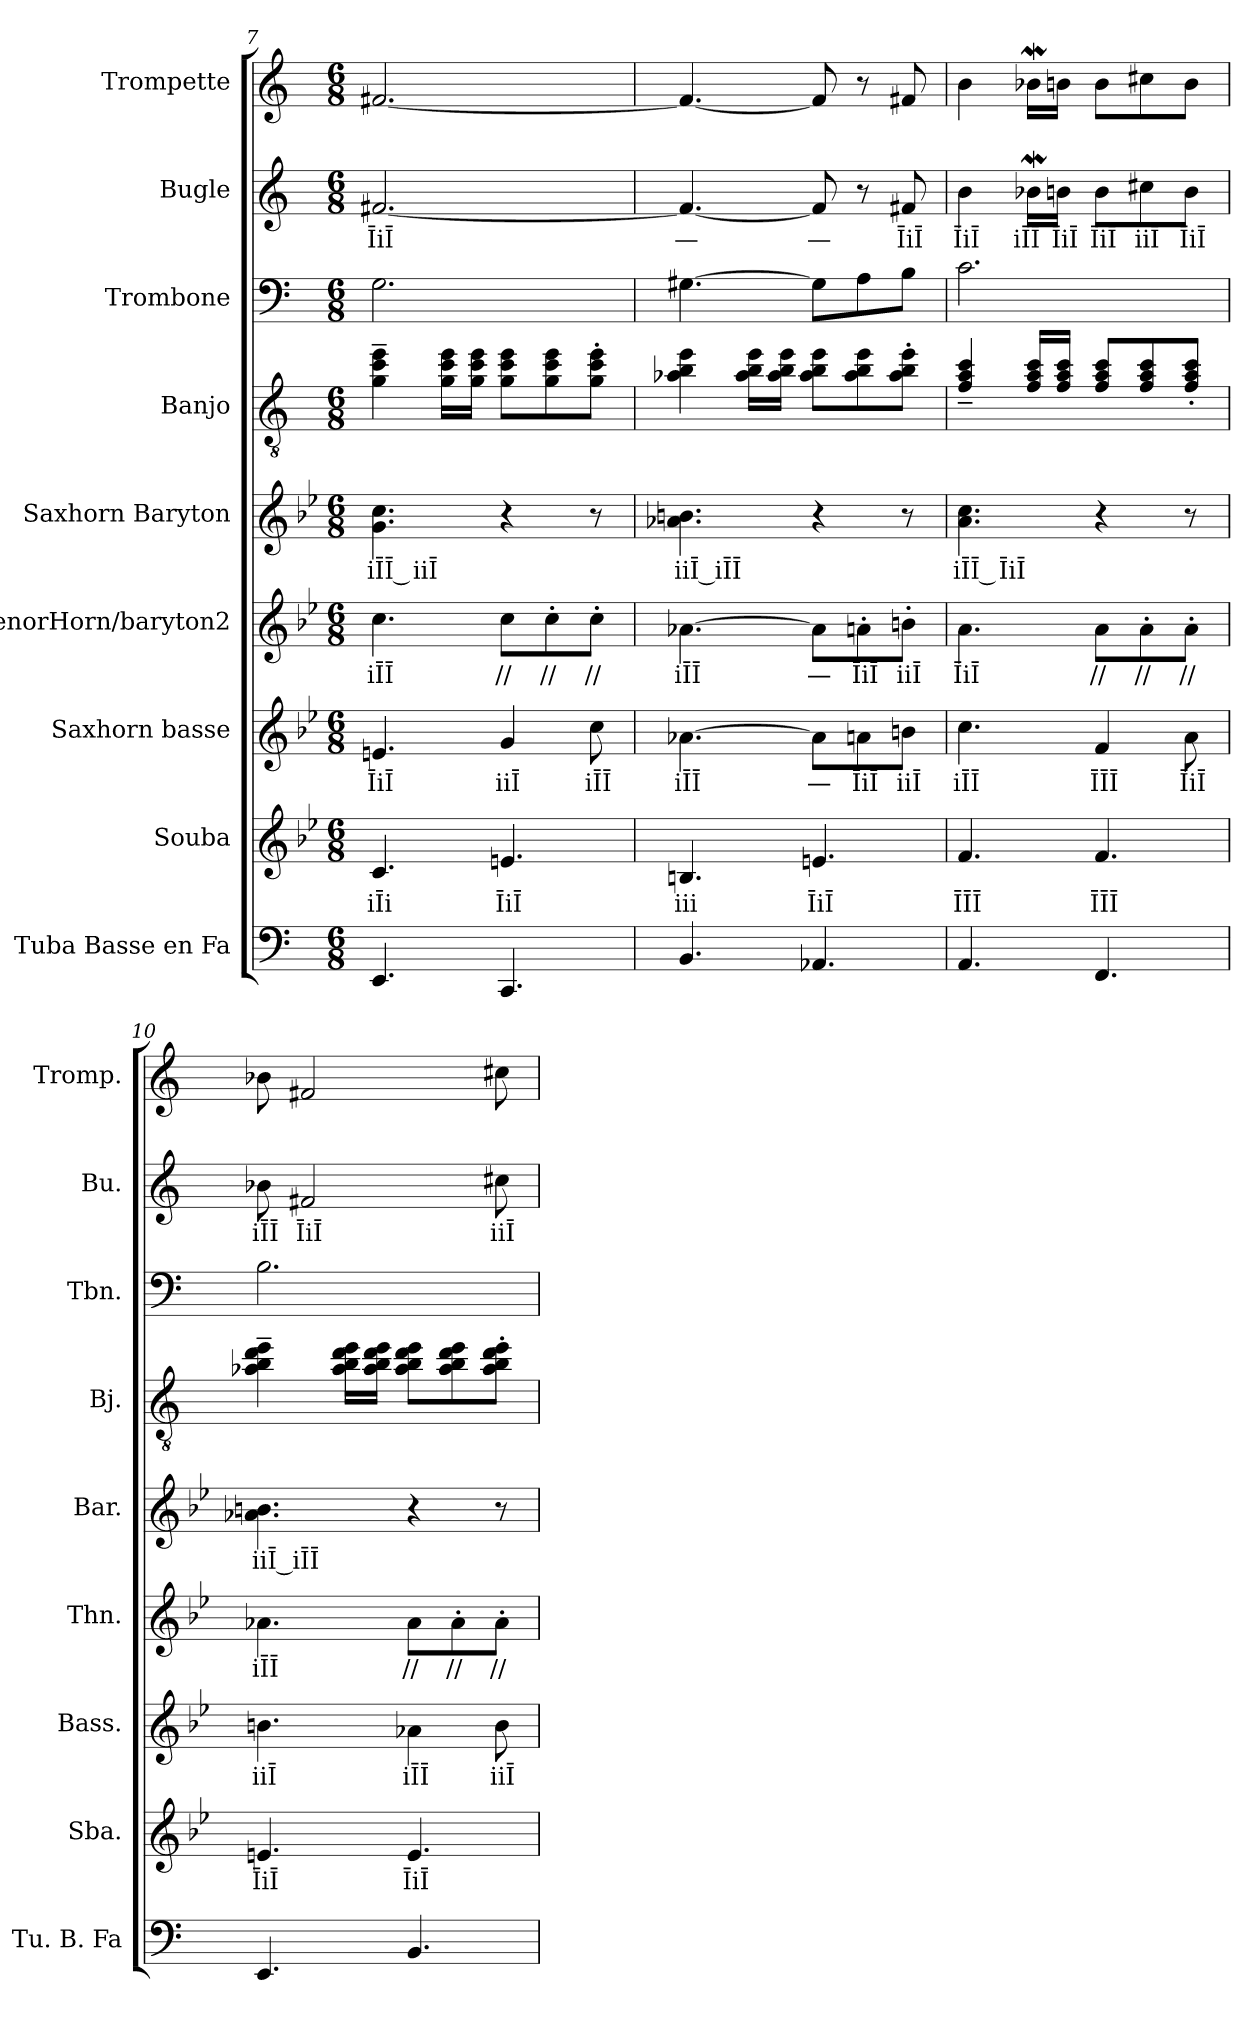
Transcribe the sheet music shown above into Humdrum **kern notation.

**kern	**kern	**text	**kern	**text	**kern	**text	**kern	**text	**kern	**kern	**kern	**text	**kern
*part9	*part8	*part8	*part7	*part7	*part6	*part6	*part5	*part5	*part4	*part3	*part2	*part2	*part1
*staff9	*staff8	*staff8	*staff7	*staff7	*staff6	*staff6	*staff5	*staff5	*staff4	*staff3	*staff2	*staff2	*staff1
*I"Tuba Basse en Fa	*I"Souba	*	*I"Saxhorn basse	*	*I"TenorHorn/baryton2	*	*I"Saxhorn Baryton	*	*I"Banjo	*I"Trombone	*I"Bugle	*	*I"Trompette
*I'Tu. B. Fa	*I'Sba.	*	*I'Bass.	*	*I'Thn.	*	*I'Bar.	*	*I'Bj.	*I'Tbn.	*I'Bu.	*	*I'Tromp.
*clefF4	*clefG2	*	*clefG2	*	*clefG2	*	*clefG2	*	*clefGv2	*clefF4	*clefG2	*	*clefG2
*	*ITrd15c26	*	*ITrd8c14	*	*ITrd8c14	*	*ITrd8c14	*	*ITrd7c12	*	*ITrd1c2	*	*ITrd1c2
*k[]	*k[b-e-]	*	*k[b-e-]	*	*k[b-e-]	*	*k[b-e-]	*	*k[]	*k[]	*k[b-e-]	*	*k[b-e-]
*M6/8	*M6/8	*	*M6/8	*	*M6/8	*	*M6/8	*	*M6/8	*M6/8	*M6/8	*	*M6/8
=7	=7	=7	=7	=7	=7	=7	=7	=7	=7	=7	=7	=7	=7
!	!	!LO:LY:b	!	!LO:LY:b	!	!LO:LY:b	!	!LO:LY:b	!	!	!	!LO:LY:b	!
4.EE/	4.CC/	iĪi	4.En/	ĪiĪ	4.c\	iĪĪ	4.G\ 4.c\	iĪĪ iiĪ	4G\~ 4c\~ 4e\~	2.G\	[2.en/	ĪiĪ	[2.en/
.	.	.	.	.	.	.	.	.	16G\ 16c\ 16e\LL	.	.	.	.
.	.	.	.	.	.	.	.	.	16G\ 16c\ 16e\JJ	.	.	.	.
!	!	!LO:LY:b	!	!LO:LY:b	!	!LO:LY:b	!	!	!	!	!	!	!
4.CC/	4.EEn/	ĪiĪ	4G/	iiĪ	8c\L	//	4r	.	8G\ 8c\ 8e\L	.	.	.	.
!	!	!	!	!	!	!LO:LY:b	!	!	!	!	!	!	!
.	.	.	.	.	8c'\	//	.	.	8G\ 8c\ 8e\	.	.	.	.
!	!	!	!	!LO:LY:b	!	!LO:LY:b	!	!	!	!	!	!	!
.	.	.	8c\	iĪĪ	8c'\J	//	8r	.	8G\' 8c\' 8e\'J	.	.	.	.
!!LO:PB:g=z
=8	=8	=8	=8	=8	=8	=8	=8	=8	=8	=8	=8	=8	=8
!	!	!LO:LY:b	!	!LO:LY:b	!	!LO:LY:b	!	!LO:LY:b	!	!	!	!LO:LY:b	!
4.BB/	4.BBBn/	iii	[4.A-X\	iĪĪ	[4.A-X\	iĪĪ	4.A-X\ 4.Bn\	iiĪ iĪĪ	4A-X\ 4B\ 4e\	[4.G#X\	4.e/_	—	4.e/_
.	.	.	.	.	.	.	.	.	16A-\ 16B\ 16e\LL	.	.	.	.
.	.	.	.	.	.	.	.	.	16A-\ 16B\ 16e\JJ	.	.	.	.
!	!	!LO:LY:b	!	!LO:LY:b	!	!LO:LY:b	!	!	!	!	!	!LO:LY:b	!
4.AA-X/	4.EEn/	ĪiĪ	8A-\L]	—	8A-\L]	—	4r	.	8A-\ 8B\ 8e\L	8G#\L]	8e/]	—	8e/]
!	!	!	!	!LO:LY:b	!	!LO:LY:b	!	!	!	!	!	!	!
.	.	.	8An\	ĪiĪ	8An'\	ĪiĪ	.	.	8A-\ 8B\ 8e\	8A\	8r	.	8r
!	!	!	!	!LO:LY:b	!	!LO:LY:b	!	!	!	!	!	!LO:LY:b	!
.	.	.	8Bn\J	iiĪ	8Bn'\J	iiĪ	8r	.	8A-\' 8B\' 8e\'J	8B\J	8en/	ĪiĪ	8en/
=9	=9	=9	=9	=9	=9	=9	=9	=9	=9	=9	=9	=9	=9
!	!	!LO:LY:b	!	!LO:LY:b	!	!LO:LY:b	!	!LO:LY:b	!	!	!	!LO:LY:b	!
4.AA/	4.FF/	ĪĪĪ	4.c\	iĪĪ	4.A\	ĪiĪ	4.A\ 4.c\	iĪĪ ĪiĪ	4F/~ 4A/~ 4c/~	2.c\	4a\	ĪiĪ	4a\
!	!	!	!	!	!	!	!	!	!	!	!	!LO:LY:b	!
.	.	.	.	.	.	.	.	.	16F/ 16A/ 16c/LL	.	16a-Xw\LL	iĪĪ	16a-Xw\LL
!	!	!	!	!	!	!	!	!	!	!	!	!LO:LY:b	!
.	.	.	.	.	.	.	.	.	16F/ 16A/ 16c/JJ	.	16an\JJ	ĪiĪ	16an\JJ
!	!	!LO:LY:b	!	!LO:LY:b	!	!LO:LY:b	!	!	!	!	!	!LO:LY:b	!
4.FF/	4.FF/	ĪĪĪ	4F/	ĪĪĪ	8A\L	//	4r	.	8F/ 8A/ 8c/L	.	8a\L	ĪiĪ	8a\L
!	!	!	!	!	!	!LO:LY:b	!	!	!	!	!	!LO:LY:b	!
.	.	.	.	.	8A'\	//	.	.	8F/ 8A/ 8c/	.	8bn\	iiĪ	8bn\
!	!	!	!	!LO:LY:b	!	!LO:LY:b	!	!	!	!	!	!LO:LY:b	!
.	.	.	8A\	ĪiĪ	8A'\J	//	8r	.	8F/' 8A/' 8c/'J	.	8a\J	ĪiĪ	8a\J
=10	=10	=10	=10	=10	=10	=10	=10	=10	=10	=10	=10	=10	=10
!	!	!LO:LY:b	!	!LO:LY:b	!	!LO:LY:b	!	!LO:LY:b	!	!	!	!LO:LY:b	!
4.EE/	4.EEn/	ĪiĪ	4.Bn\	iiĪ	4.A-X\	iĪĪ	4.A-X\ 4.Bn\	iiĪ iĪĪ	4A-X\~ 4B\~ 4d\~ 4e\~	2.B\	8a-X\	iĪĪ	8a-X\
!	!	!	!	!	!	!	!	!	!	!	!	!LO:LY:b	!
.	.	.	.	.	.	.	.	.	.	.	2en/	ĪiĪ	2en/
.	.	.	.	.	.	.	.	.	16A-\ 16B\ 16d\ 16e\LL	.	.	.	.
.	.	.	.	.	.	.	.	.	16A-\ 16B\ 16d\ 16e\JJ	.	.	.	.
!	!	!LO:LY:b	!	!LO:LY:b	!	!LO:LY:b	!	!	!	!	!	!	!
4.BB/	4.EE/	ĪiĪ	4A-X\	iĪĪ	8A-\L	//	4r	.	8A-\ 8B\ 8d\ 8e\L	.	.	.	.
!	!	!	!	!	!	!LO:LY:b	!	!	!	!	!	!	!
.	.	.	.	.	8A-'\	//	.	.	8A-\ 8B\ 8d\ 8e\	.	.	.	.
!	!	!	!	!LO:LY:b	!	!LO:LY:b	!	!	!	!	!	!LO:LY:b	!
.	.	.	8B\	iiĪ	8A-'\J	//	8r	.	8A-\' 8B\' 8d\' 8e\'J	.	8bn\	iiĪ	8bn\
=	=	=	=	=	=	=	=	=	=	=	=	=	=
*-	*-	*-	*-	*-	*-	*-	*-	*-	*-	*-	*-	*-	*-
